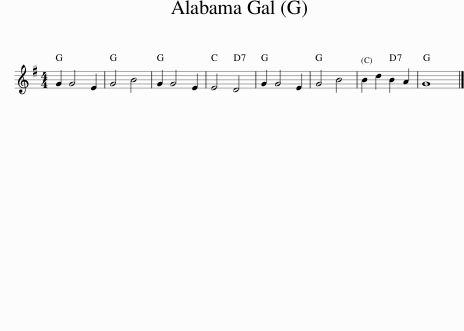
X:1
L:1/8
M:4/4
I:linebreak $
K:G
V:1 treble
V:1
 G2 G4 E2 | G4 B4 | G2 G4 E2 | E4 D4 | G2 G4 E2 | %5
 G4 B4 | B2 d2 B2 A2 | G8 |] %8
